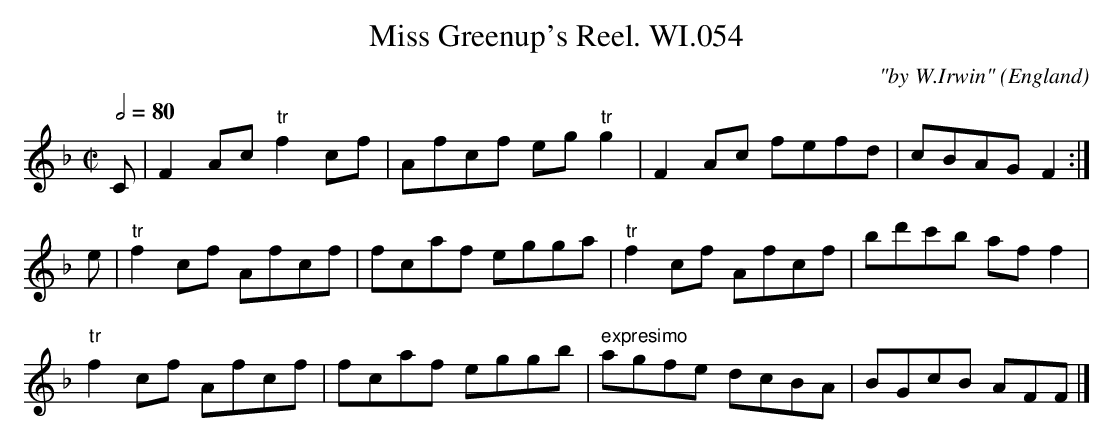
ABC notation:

X:1
T:Miss Greenup's Reel. WI.054
C:"by W.Irwin"
L:1/8
M:C|
O:England
Q:1/2=80
K:F
C|F2Ac "tr"f2cf|Afcf eg"tr"g2|F2Ac fefd|cBAG F2:|!
e|"tr"f2cf Afcf|fcaf egga|"tr"f2cf Afcf |bd'c'b aff2|!
"tr"f2cf Afcf|fcaf eggb|" expresimo"agfe dcBA|BGcB AFF|]
